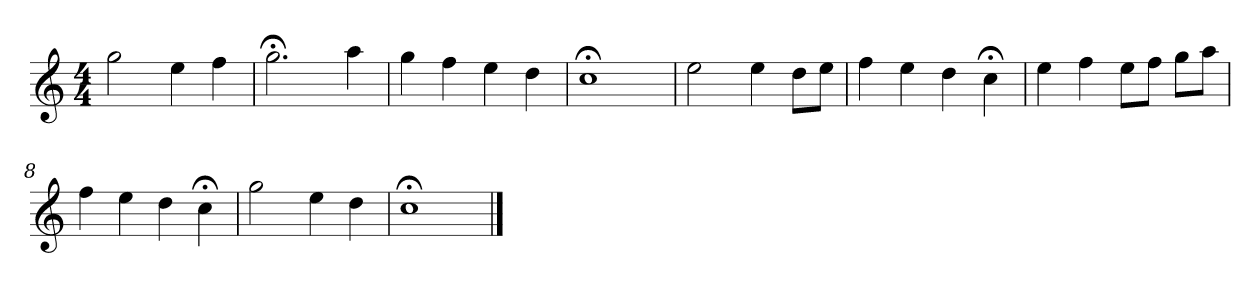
**kern
*part1
*staff1
*k[]
*C:
*M4/4
*MM120
=1
2gg
4ee
4ff
=2
2.gg;<
4aa
=3
4gg
4ff
4ee
4dd
=4
1cc;<
=5
2ee
4ee
8ddL
8eeJ
=6
4ff
4ee
4dd
4cc;<
=7
4ee
4ff
8eeL
8ffJ
8ggL
8aaJ
=8
4ff
4ee
4dd
4cc;<
=9
2gg
4ee
4dd
=10
1cc;<
==
*-
